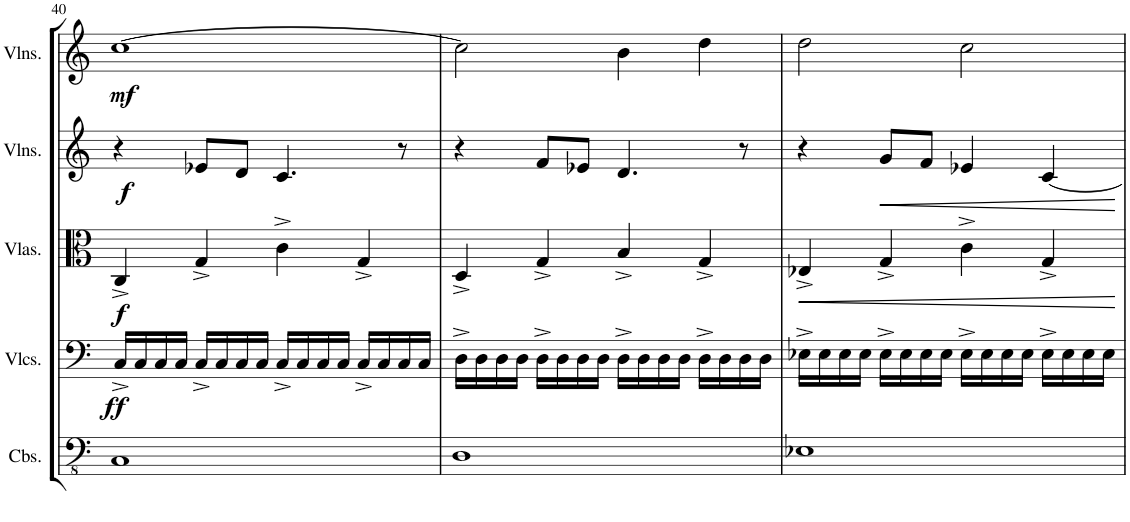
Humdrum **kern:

**kern	**kern	**dynam	**kern	**dynam	**kern	**dynam	**kern	**dynam
*part5	*part4	*part4	*part3	*part3	*part2	*part2	*part1	*part1
*staff5	*staff4	*staff4	*staff3	*staff3	*staff2	*staff2	*staff1	*staff1
*I"Contrabasses	*I"Violoncellos	*	*I"Violas	*	*I"Violins	*	*I"Violins	*
*I'Cbs.	*I'Vlcs.	*	*I'Vlas.	*	*I'Vlns.	*	*I'Vlns.	*
!!LO:PB:g=z
*clefFv4	*clefF4	*	*clefC3	*	*clefG2	*	*clefG2	*
*k[]	*k[]	*	*k[]	*	*k[]	*	*k[]	*
*M4/4	*M4/4	*	*M4/4	*	*M4/4	*	*M4/4	*
=40	=40	=40	=40	=40	=40	=40	=40	=40
!	!	!LO:DY:b	!	!LO:DY:b	!	!LO:DY:b	!	!LO:DY:b
1CC	16C^/LL	ff	4C^/	f	4r	f	[1cc	mf
.	16C/	.	.	.	.	.	.	.
.	16C/	.	.	.	.	.	.	.
.	16C/JJ	.	.	.	.	.	.	.
.	16C^/LL	.	4G^/	.	8e-X/L	.	.	.
.	16C/	.	.	.	.	.	.	.
.	16C/	.	.	.	8d/J	.	.	.
.	16C/JJ	.	.	.	.	.	.	.
.	16C^/LL	.	4c^\	.	4.c/	.	.	.
.	16C/	.	.	.	.	.	.	.
.	16C/	.	.	.	.	.	.	.
.	16C/JJ	.	.	.	.	.	.	.
.	16C^/LL	.	4G^/	.	.	.	.	.
.	16C/	.	.	.	.	.	.	.
.	16C/	.	.	.	8r	.	.	.
.	16C/JJ	.	.	.	.	.	.	.
=41	=41	=41	=41	=41	=41	=41	=41	=41
1DD	16D^\LL	.	4D^/	.	4r	.	2cc\]	.
.	16D\	.	.	.	.	.	.	.
.	16D\	.	.	.	.	.	.	.
.	16D\JJ	.	.	.	.	.	.	.
.	16D^\LL	.	4G^/	.	8f/L	.	.	.
.	16D\	.	.	.	.	.	.	.
.	16D\	.	.	.	8e-X/J	.	.	.
.	16D\JJ	.	.	.	.	.	.	.
.	16D^\LL	.	4B^/	.	4.d/	.	4b\	.
.	16D\	.	.	.	.	.	.	.
.	16D\	.	.	.	.	.	.	.
.	16D\JJ	.	.	.	.	.	.	.
.	16D^\LL	.	4G^/	.	.	.	4dd\	.
.	16D\	.	.	.	.	.	.	.
.	16D\	.	.	.	8r	.	.	.
.	16D\JJ	.	.	.	.	.	.	.
=42	=42	=42	=42	=42	=42	=42	=42	=42
!	!	!	!	!LO:HP:b	!	!	!	!
1EE-X	16E-X^\LL	.	4E-X^/	<	4r	.	2dd\	.
.	16E-\	.	.	.	.	.	.	.
.	16E-\	.	.	.	.	.	.	.
.	16E-\JJ	.	.	.	.	.	.	.
!	!	!	!	!	!	!LO:HP:b	!	!
.	16E-^\LL	.	4G^/	.	8g/L	<	.	.
.	16E-\	.	.	.	.	.	.	.
.	16E-\	.	.	.	8f/J	.	.	.
.	16E-\JJ	.	.	.	.	.	.	.
.	16E-^\LL	.	4c^\	.	4e-X/	.	2cc\	.
.	16E-\	.	.	.	.	.	.	.
.	16E-\	.	.	.	.	.	.	.
.	16E-\JJ	.	.	.	.	.	.	.
.	16E-^\LL	.	4G^/	.	[4c/	.	.	.
.	16E-\	.	.	.	.	.	.	.
.	16E-\	.	.	.	.	.	.	.
.	16E-\JJ	.	.	.	.	.	.	.
.	.	.	.	[	.	[	.	.
=	=	=	=	=	=	=	=	=
*-	*-	*-	*-	*-	*-	*-	*-	*-
